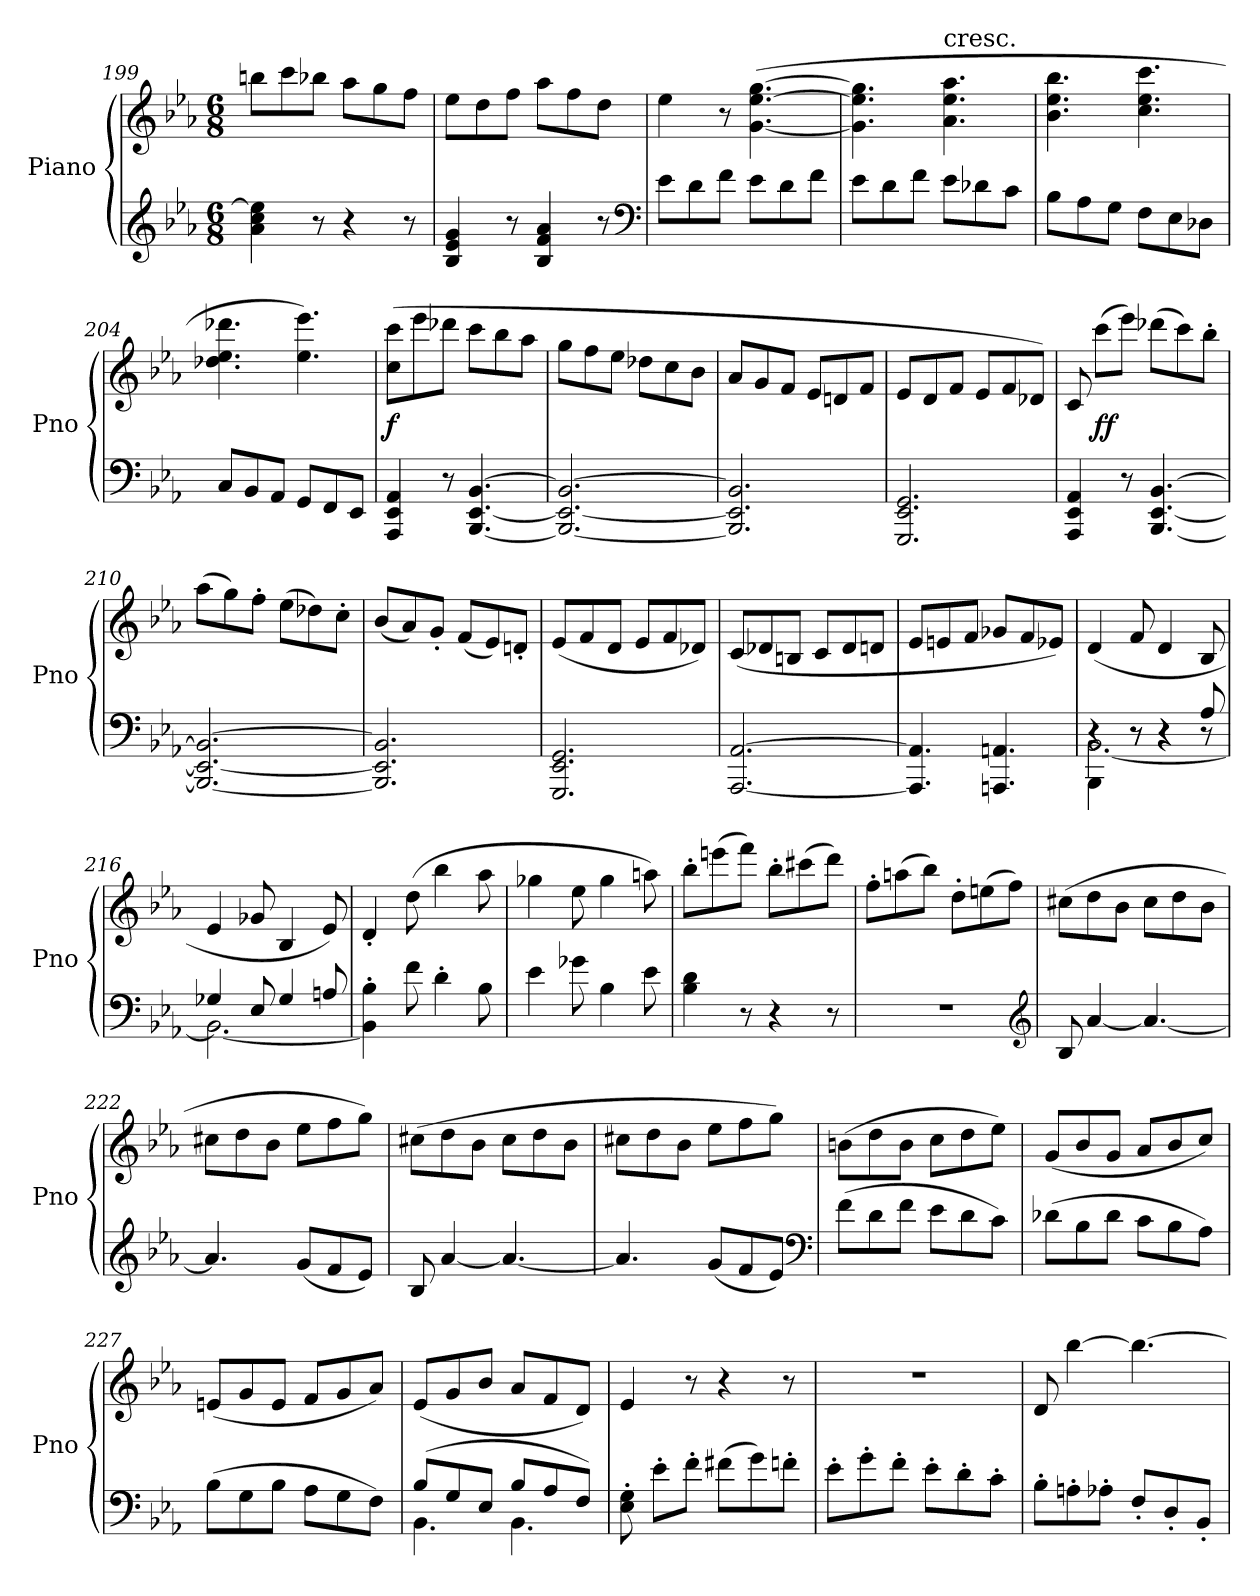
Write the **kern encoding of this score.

**kern	**kern	**dynam
*part1	*part1	*part1
*staff2	*staff1	*staff1/2
*I"Piano	*	*
*I'Pno	*	*
*clefG2	*clefG2	*
*k[b-e-a-]	*k[b-e-a-]	*
*M6/8	*M6/8	*
=199	=199	=199
4a-\ 4cc\ 4ee-]\	8bbn\L	.
.	8ccc\	.
8r	8bb-X\J	.
4r	8aa-\L	.
.	8gg\	.
8r	8ff\J	.
=200	=200	=200
4B-/ 4e-/ 4g/	8ee-\L	.
.	8dd\	.
8r	8ff\J	.
4B-/ 4f/ 4a-/	8aa-\L	.
.	8ff\	.
8r	8dd\J	.
*clefF4	*	*
=201	=201	=201
8e-\L	4ee-\	.
8d\	.	.
8f\J	8r	.
8e-\L	([4.g\ [4.ee-\ [4.gg\	.
8d\	.	.
8f\J	.	.
=202	=202	=202
8e-\L	4.g]\ 4.ee-]\ 4.gg]\	.
8d\	.	.
8f\J	.	.
!	!LO:TX:t=cresc.	!
8e-\L	4.a-\ 4.ee-\ 4.aa-\	.
8d-X\	.	.
8c\J	.	.
=203	=203	=203
8B-\L	4.b-\ 4.ee-\ 4.bb-\	.
8A-\	.	.
8G\J	.	.
8F\L	4.cc\ 4.ee-\ 4.ccc\	.
8E-\	.	.
8D-X\J	.	.
=204	=204	=204
8C/L	4.dd-X\ 4.ee-\ 4.ddd-X\	.
8BB-/	.	.
8AA-/J	.	.
8GG/L	4.ee-\ 4.eee-\)	.
8FF/	.	.
8EE-/J	.	.
=205	=205	=205
4AAA-/ 4EE-/ 4AA-/	(8cc\ 8ccc\L	f
.	8eee-\	.
8r	8ddd-X\J	.
[4.BBB-/ [4.EE-/ [4.BB-/	8ccc\L	.
.	8bb-\	.
.	8aa-\J	.
=206	=206	=206
2.BBB-_/ 2.EE-_/ 2.BB-_/	8gg\L	.
.	8ff\	.
.	8ee-\J	.
.	8dd-X\L	.
.	8cc\	.
.	8b-\J	.
=207	=207	=207
2.BBB-]/ 2.EE-]/ 2.BB-]/	8a-/L	.
.	8g/	.
.	8f/J	.
.	8e-/L	.
.	8dn/	.
.	8f/J	.
=208	=208	=208
2.GGG/ 2.EE-/ 2.GG/	8e-/L	.
.	8d/	.
.	8f/J	.
.	8e-/L	.
.	8f/	.
.	8d-X/J)	.
=209	=209	=209
4AAA-/ 4EE-/ 4AA-/	8c/	.
.	(8ccc\L	ff
8r	8eee-\J)	.
[4.BBB-/ [4.EE-/ [4.BB-/	(8ddd-X\L	.
.	8ccc\)	.
.	8bb-'\J	.
=210	=210	=210
2.BBB-_/ 2.EE-_/ 2.BB-_/	(8aa-\L	.
.	8gg\)	.
.	8ff'\J	.
.	(8ee-\L	.
.	8dd-X\)	.
.	8cc'\J	.
=211	=211	=211
2.BBB-]/ 2.EE-]/ 2.BB-]/	(8b-/L	.
.	8a-/)	.
.	8g'/J	.
.	(8f/L	.
.	8e-/)	.
.	8dn'/J	.
=212	=212	=212
2.GGG/ 2.EE-/ 2.GG/	(8e-/L	.
.	8f/	.
.	8d/J	.
.	8e-/L	.
.	8f/	.
.	8d-X/J)	.
=213	=213	=213
[2.AAA-/ [2.AA-/	(8c/L	.
.	8d-X/	.
.	8Bn/J	.
.	8c/L	.
.	8d-/	.
.	8dn/J	.
=214	=214	=214
4.AAA-]/ 4.AA-]/	8e-/L	.
.	8en/	.
.	8f/J	.
4.AAAn/ 4.AAn/	8g-X/L	.
.	8f/	.
.	8e-X/J)	.
=215	=215	=215
*^	*	*
*	*^	*	*
4r	[2.BB-\	4BBB-\	(4d/	.
8r	.	8r	8f/	.
4r	.	4r	4d/	.
8A-/	.	8r	8B-/	.
*	*v	*v	*	*
=216	=216	=216	=216
4G-X/	2.BB-\_	4e-/	.
8E-/	.	8g-X/	.
4G-/	.	4B-/	.
8An/	.	8e-/)	.
*v	*v	*	*
=217	=217	=217
4BB-]'\ 4B-'\	4d'/	.
8f\	(8dd\	.
4d'\	4bb-\	.
8B-\	8aa-\	.
=218	=218	=218
4e-\	4gg-X\	.
8g-X\	8ee-\	.
4B-\	4gg-\	.
8e-\	8aan\)	.
=219	=219	=219
4B-\ 4d\	8bb-'\L	.
.	(8eeen\	.
8r	8fff\J)	.
4r	8bb-'\L	.
.	(8ccc#X\	.
8r	8ddd\J)	.
=220	=220	=220
2.r	8ff'\L	.
.	(8aan\	.
.	8bb-\J)	.
.	8dd'\L	.
.	(8een\	.
.	8ff\J)	.
*clefG2	*	*
=221	=221	=221
8B-/	(8cc#X\L	.
[4a-/	8dd\	.
.	8b-\J	.
4.a-/_	8cc#\L	.
.	8dd\	.
.	8b-\J	.
=222	=222	=222
4.a-/]	8cc#X\L	.
.	8dd\	.
.	8b-\J	.
(8g/L	8ee-\L	.
8f/	8ff\	.
8e-/J)	8gg\J)	.
=223	=223	=223
8B-/	(8cc#X\L	.
[4a-/	8dd\	.
.	8b-\J	.
4.a-/_	8cc#\L	.
.	8dd\	.
.	8b-\J	.
=224	=224	=224
4.a-/]	8cc#X\L	.
.	8dd\	.
.	8b-\J	.
(8g/L	8ee-\L	.
8f/	8ff\	.
8e-/J)	8gg\J)	.
*clefF4	*	*
=225	=225	=225
(8f\L	(8bn\L	.
8d\	8dd\	.
8f\J	8b\J	.
8e-\L	8cc\L	.
8d\	8dd\	.
8c\J)	8ee-\J)	.
=226	=226	=226
(8d-X\L	(8g/L	.
8B-\	8b-/	.
8d-\J	8g/J	.
8c\L	8a-/L	.
8B-\	8b-/	.
8A-\J)	8cc/J)	.
=227	=227	=227
(8B-\L	(8en/L	.
8G\	8g/	.
8B-\J	8e/J	.
8A-\L	8f/L	.
8G\	8g/	.
8F\J)	8a-/J)	.
=228	=228	=228
*^	*	*
(8B-/L	4.BB-\	(8e-/L	.
8G/	.	8g/	.
8E-/J	.	8b-/J	.
8B-/L	4.BB-\	8a-/L	.
8A-/	.	8f/	.
8F/J)	.	8d/J)	.
*v	*v	*	*
=229	=229	=229
8E-'\ 8G'\	4e-/	.
8e-'\L	.	.
8f'\J	8r	.
(8f#X\L	4r	.
8g\)	.	.
8fn'\J	8r	.
=230	=230	=230
8e-'\L	2.r	.
8g'\	.	.
8f'\J	.	.
8e-'\L	.	.
8d'\	.	.
8c'\J	.	.
=231	=231	=231
8B-'\L	8d/	.
8An'\	[4bb-\	.
8A-X'\J	.	.
8F'/L	4.bb-\_	.
8D'/	.	.
8BB-'/J	.	.
=	=	=
*-	*-	*-
